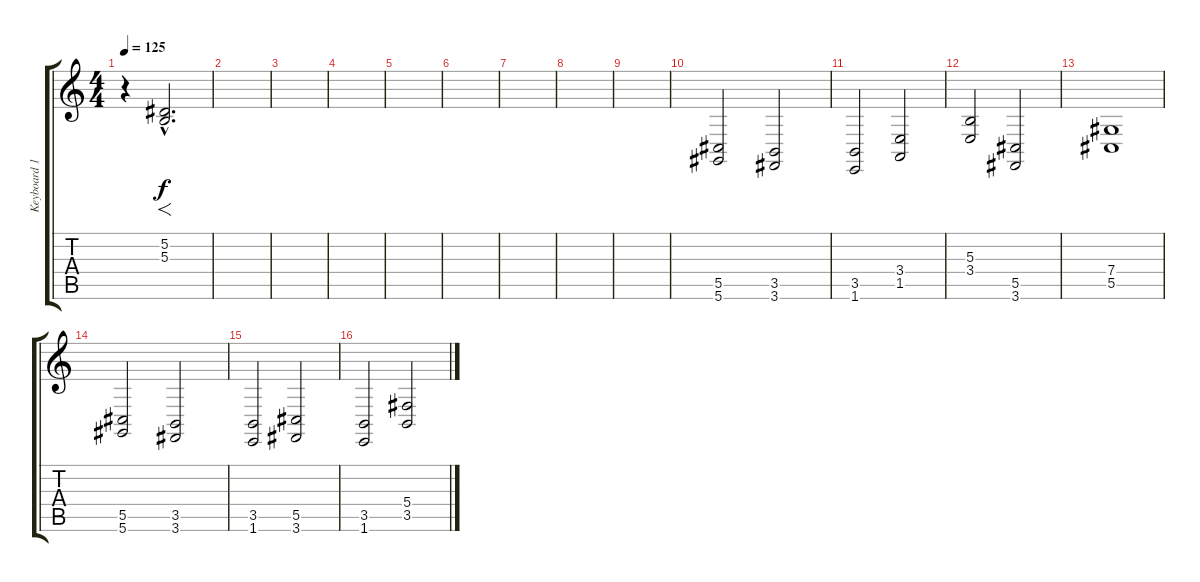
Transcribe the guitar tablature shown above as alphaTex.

\track ("Keyboard 1" "Keyboard 1") {instrument pad2warm}
\staff {score tabs}
\tuning (Eb4 Bb3 Gb3 Db3 Ab2 Eb2) {hide}
\ts (4 4)
\tempo 125
\clef g2
\ks c
r.4{dy f instrument reversecymbal} (5.2{hac} 5.3{hac}).2{f d} |
|
|
|
|
|
|
|
|
(5.5 5.6).2{instrument pad2warm} (3.5 3.6).2 |
(3.5 1.6).2 (3.4 1.5).2 |
(5.3 3.4).2 (5.5 3.6).2 |
(7.4 5.5).1 |
(5.5 5.6).2 (3.5 3.6).2 |
(3.5 1.6).2 (5.5 3.6).2 |
(3.5 1.6).2 (5.4 3.5).2
